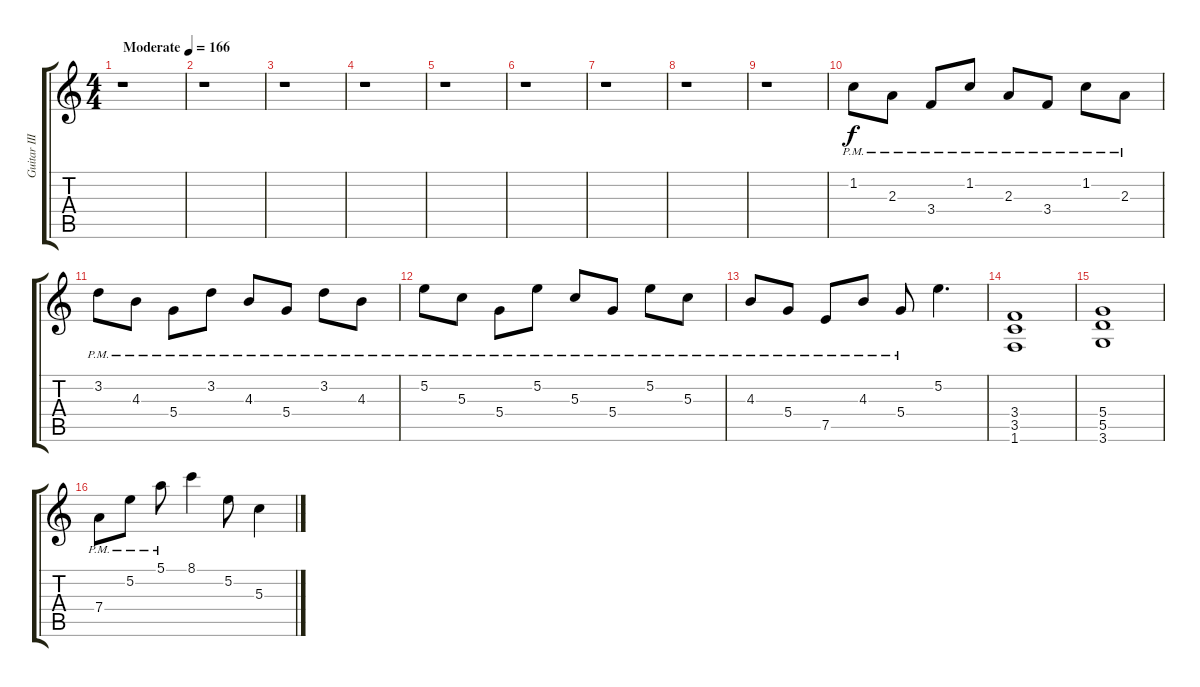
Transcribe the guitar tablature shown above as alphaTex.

\track ("Guitar III" "Guitar III") {instrument electricguitarclean}
\staff {score tabs}
\tuning (E4 B3 G3 D3 A2 E2) {hide}
\ts (4 4)
\tempo (166 "Moderate")
\clef g2
\ks c
r.1{dy f instrument electricguitarclean} |
r.1 |
r.1 |
r.1 |
r.1 |
r.1 |
r.1 |
r.1 |
r.1 |
1.2{pm}.8 2.3{pm}.8 3.4{pm}.8 1.2{pm}.8 2.3{pm}.8 3.4{pm}.8 1.2{pm}.8 2.3{pm}.8 |
3.2{pm}.8 4.3{pm}.8 5.4{pm}.8 3.2{pm}.8 4.3{pm}.8 5.4{pm}.8 3.2{pm}.8 4.3{pm}.8 |
5.2{pm}.8 5.3{pm}.8 5.4{pm}.8 5.2{pm}.8 5.3{pm}.8 5.4{pm}.8 5.2{pm}.8 5.3{pm}.8 |
4.3{pm}.8 5.4{pm}.8 7.5{pm}.8 4.3{pm}.8 5.4{pm}.8 5.2.4{d} |
(3.4 3.5 1.6).1 |
(5.4 5.5 3.6).1 |
7.4{pm}.8 5.2{pm}.8 5.1{pm}.8 8.1.4 5.2.8 5.3.4
